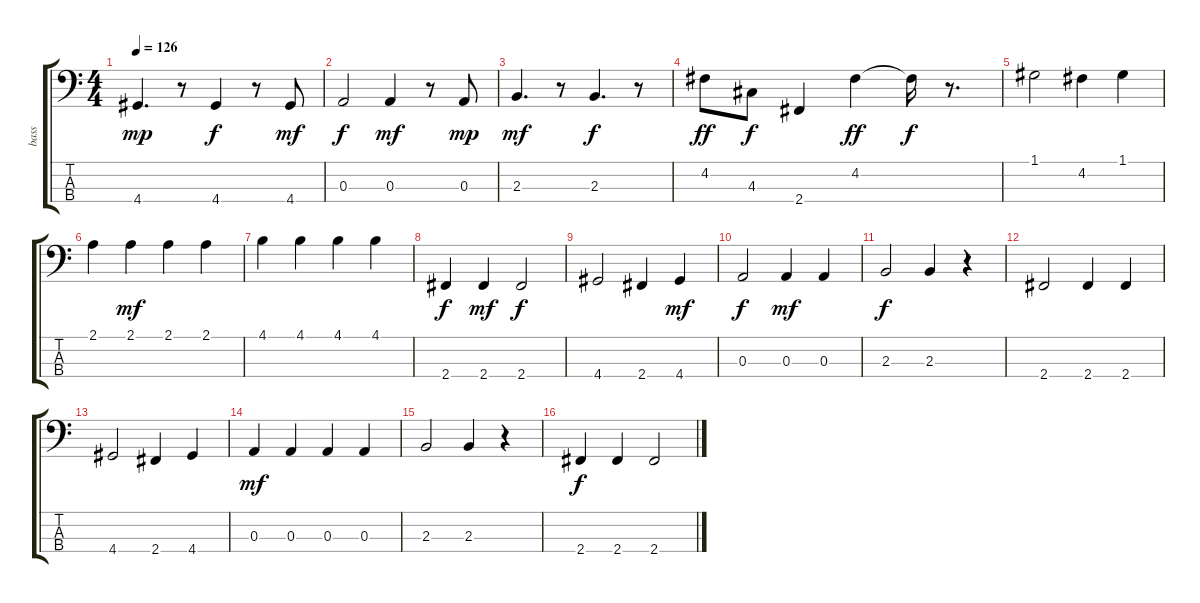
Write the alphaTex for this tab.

\track ("bass" "bass") {instrument electricbassfinger}
\staff {score tabs}
\tuning (G2 D2 A1 E1) {hide}
\ts (4 4)
\tempo 126
\clef f4
\ks c
4.4.4{d dy mp} r.8 4.4.4{dy f} r.8 4.4.8{dy mf} |
0.3.2{dy f} 0.3.4{dy mf} r.8 0.3.8{dy mp} |
2.3.4{d dy mf} r.8 2.3.4{d dy f} r.8 |
4.2.8{dy ff} 4.3.8{dy f} 2.4.4 4.2.4{dy ff} 4.2{t}.16{dy f} r.8{d} |
1.1.2 4.2.4 1.1.4 |
2.1.4 2.1.4{dy mf} 2.1.4 2.1.4 |
4.1.4 4.1.4 4.1.4 4.1.4 |
2.4.4{dy f} 2.4.4{dy mf} 2.4.2{dy f} |
4.4.2 2.4.4 4.4.4{dy mf} |
0.3.2{dy f} 0.3.4{dy mf} 0.3.4 |
2.3.2{dy f} 2.3.4 r.4 |
2.4.2 2.4.4 2.4.4 |
4.4.2 2.4.4 4.4.4 |
0.3.4{dy mf} 0.3.4 0.3.4 0.3.4 |
2.3.2 2.3.4 r.4 |
2.4.4{dy f} 2.4.4 2.4.2
